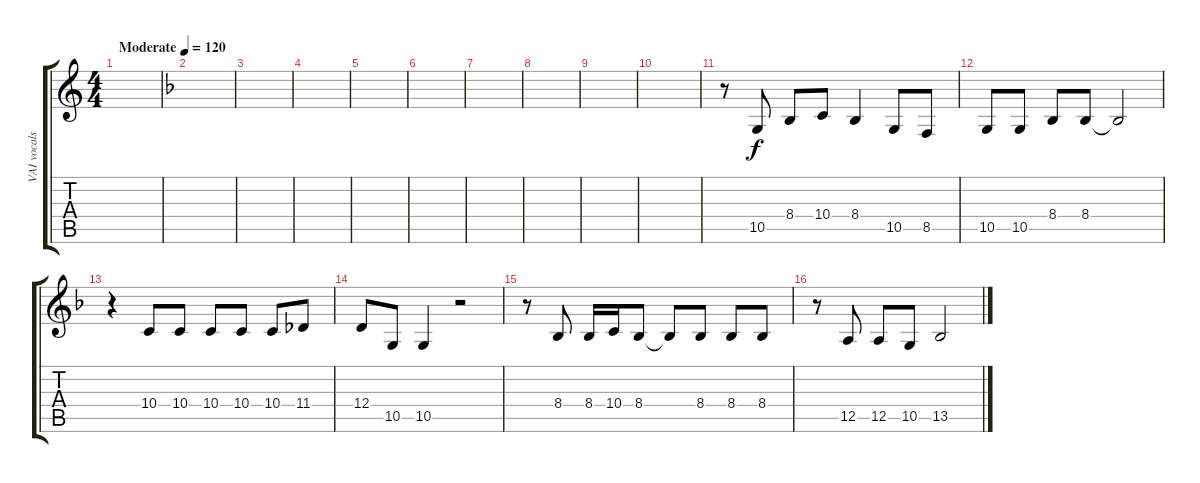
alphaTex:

\track ("VAI vocals" "VAI vocals") {instrument violin}
\staff {score tabs}
\tuning (E4 B3 G3 D3 A2 E2) {hide}
\ts (4 4)
\tempo (120 "Moderate")
\clef g2
\ks c
|
\ks f
|
|
|
|
|
|
|
|
|
r.8 10.5.8 8.4.8 10.4.8 8.4.4 10.5.8 8.5.8 |
10.5.8 10.5.8 8.4.8 8.4.8 8.4{t}.2 |
r.4 10.4.8 10.4.8 10.4.8 10.4.8 10.4.8 11.4.8 |
12.4.8 10.5.8 10.5.4 r.2 |
r.8 8.4.8 8.4.16 10.4.16 8.4.8 8.4{t}.8 8.4.8 8.4.8 8.4.8 |
r.8 12.5.8 12.5.8 10.5.8 13.5.2
